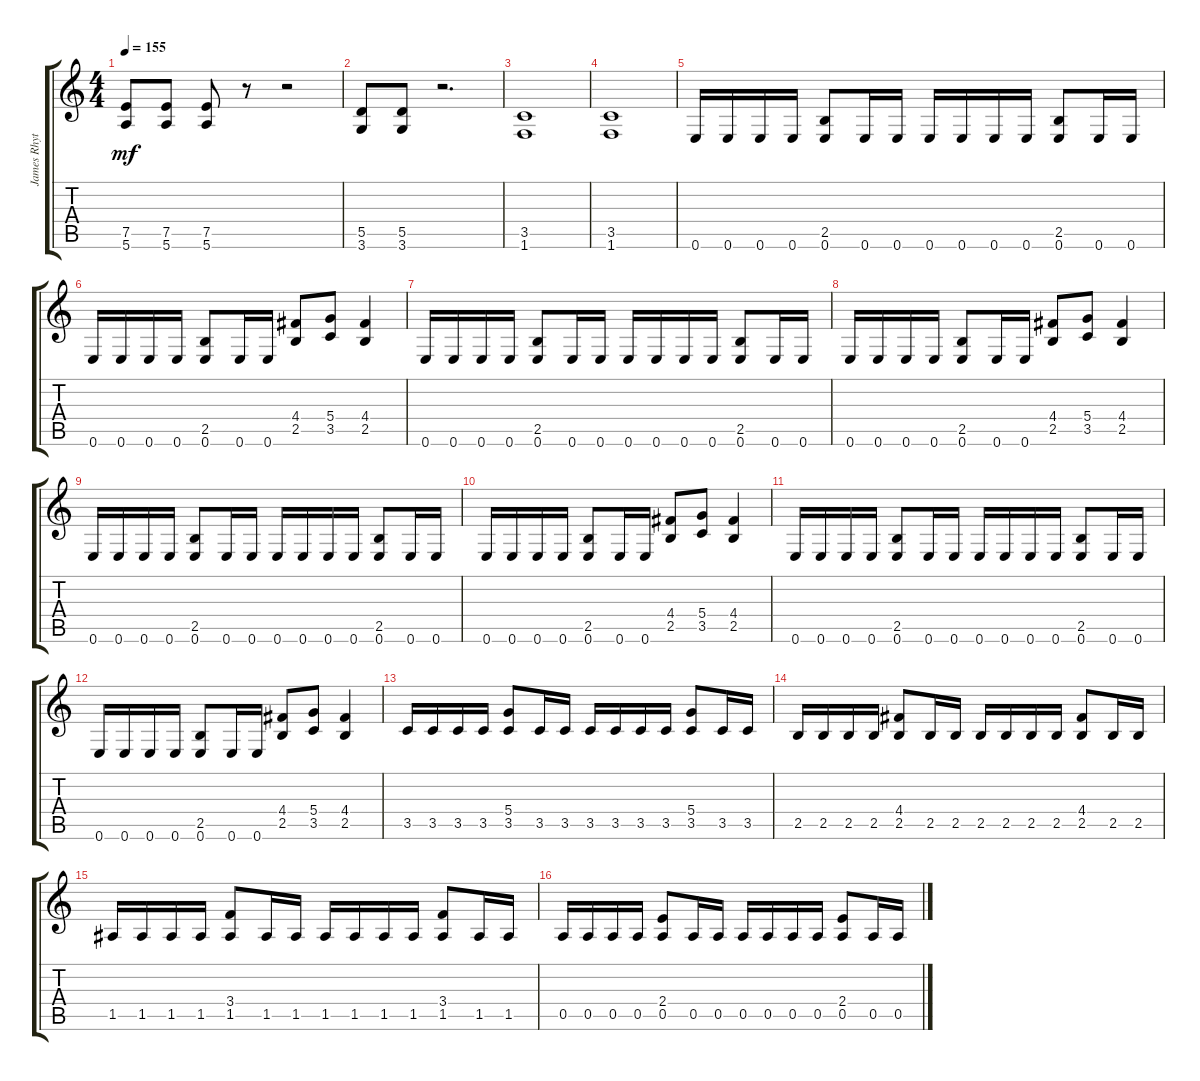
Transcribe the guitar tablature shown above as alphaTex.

\track ("James Rhythm" "James Rhyt") {instrument overdrivenguitar}
\staff {score tabs}
\tuning (E4 B3 G3 D3 A2 E2) {hide}
\ts (4 4)
\tempo 155
\clef g2
\ks c
(7.5 5.6).8{dy mf} (7.5 5.6).8 (7.5 5.6).8 r.8 r.2 |
(5.5 3.6).8 (5.5 3.6).8 r.2{d} |
(3.5 1.6).1 |
(3.5 1.6).1 |
0.6.16 0.6.16 0.6.16 0.6.16 (2.5 0.6).8 0.6.16 0.6.16 0.6.16 0.6.16 0.6.16 0.6.16 (2.5 0.6).8 0.6.16 0.6.16 |
0.6.16 0.6.16 0.6.16 0.6.16 (2.5 0.6).8 0.6.16 0.6.16 (4.4 2.5).8 (5.4 3.5).8 (4.4 2.5).4 |
0.6.16 0.6.16 0.6.16 0.6.16 (2.5 0.6).8 0.6.16 0.6.16 0.6.16 0.6.16 0.6.16 0.6.16 (2.5 0.6).8 0.6.16 0.6.16 |
0.6.16 0.6.16 0.6.16 0.6.16 (2.5 0.6).8 0.6.16 0.6.16 (4.4 2.5).8 (5.4 3.5).8 (4.4 2.5).4 |
0.6.16 0.6.16 0.6.16 0.6.16 (2.5 0.6).8 0.6.16 0.6.16 0.6.16 0.6.16 0.6.16 0.6.16 (2.5 0.6).8 0.6.16 0.6.16 |
0.6.16 0.6.16 0.6.16 0.6.16 (2.5 0.6).8 0.6.16 0.6.16 (4.4 2.5).8 (5.4 3.5).8 (4.4 2.5).4 |
0.6.16 0.6.16 0.6.16 0.6.16 (2.5 0.6).8 0.6.16 0.6.16 0.6.16 0.6.16 0.6.16 0.6.16 (2.5 0.6).8 0.6.16 0.6.16 |
0.6.16 0.6.16 0.6.16 0.6.16 (2.5 0.6).8 0.6.16 0.6.16 (4.4 2.5).8 (5.4 3.5).8 (4.4 2.5).4 |
3.5.16 3.5.16 3.5.16 3.5.16 (5.4 3.5).8 3.5.16 3.5.16 3.5.16 3.5.16 3.5.16 3.5.16 (5.4 3.5).8 3.5.16 3.5.16 |
2.5.16 2.5.16 2.5.16 2.5.16 (4.4 2.5).8 2.5.16 2.5.16 2.5.16 2.5.16 2.5.16 2.5.16 (4.4 2.5).8 2.5.16 2.5.16 |
1.5.16 1.5.16 1.5.16 1.5.16 (3.4 1.5).8 1.5.16 1.5.16 1.5.16 1.5.16 1.5.16 1.5.16 (3.4 1.5).8 1.5.16 1.5.16 |
0.5.16 0.5.16 0.5.16 0.5.16 (2.4 0.5).8 0.5.16 0.5.16 0.5.16 0.5.16 0.5.16 0.5.16 (2.4 0.5).8 0.5.16 0.5.16
